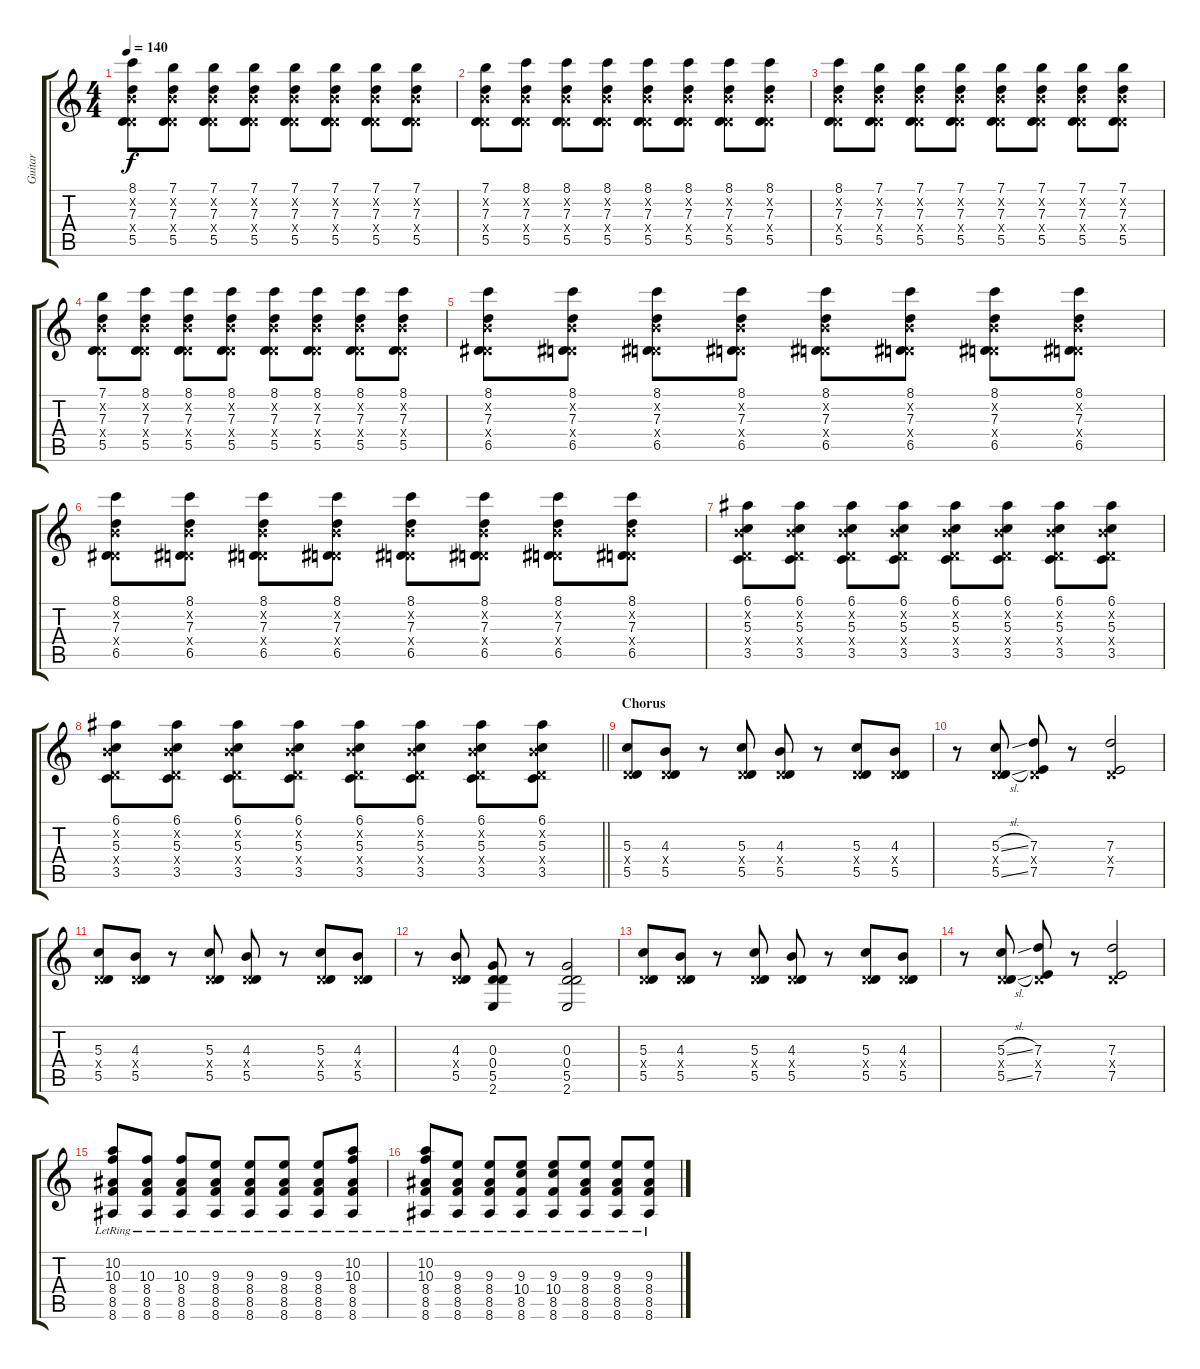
\track ("Guitar" "Guitar") {instrument electricguitarclean}
\staff {score tabs}
\tuning (E4 B3 G3 D3 A2 D2) {hide}
\ts (4 4)
\tempo 140
\clef g2
\ks c
(8.1 0.2{x} 7.3 0.4{x} 5.5).8{dy f} (7.1 0.2{x} 7.3 0.4{x} 5.5).8 (7.1 0.2{x} 7.3 0.4{x} 5.5).8 (7.1 0.2{x} 7.3 0.4{x} 5.5).8 (7.1 0.2{x} 7.3 0.4{x} 5.5).8 (7.1 0.2{x} 7.3 0.4{x} 5.5).8 (7.1 0.2{x} 7.3 0.4{x} 5.5).8 (7.1 0.2{x} 7.3 0.4{x} 5.5).8 |
(7.1 0.2{x} 7.3 0.4{x} 5.5).8 (8.1 0.2{x} 7.3 0.4{x} 5.5).8 (8.1 0.2{x} 7.3 0.4{x} 5.5).8 (8.1 0.2{x} 7.3 0.4{x} 5.5).8 (8.1 0.2{x} 7.3 0.4{x} 5.5).8 (8.1 0.2{x} 7.3 0.4{x} 5.5).8 (8.1 0.2{x} 7.3 0.4{x} 5.5).8 (8.1 0.2{x} 7.3 0.4{x} 5.5).8 |
(8.1 0.2{x} 7.3 0.4{x} 5.5).8 (7.1 0.2{x} 7.3 0.4{x} 5.5).8 (7.1 0.2{x} 7.3 0.4{x} 5.5).8 (7.1 0.2{x} 7.3 0.4{x} 5.5).8 (7.1 0.2{x} 7.3 0.4{x} 5.5).8 (7.1 0.2{x} 7.3 0.4{x} 5.5).8 (7.1 0.2{x} 7.3 0.4{x} 5.5).8 (7.1 0.2{x} 7.3 0.4{x} 5.5).8 |
(7.1 0.2{x} 7.3 0.4{x} 5.5).8 (8.1 0.2{x} 7.3 0.4{x} 5.5).8 (8.1 0.2{x} 7.3 0.4{x} 5.5).8 (8.1 0.2{x} 7.3 0.4{x} 5.5).8 (8.1 0.2{x} 7.3 0.4{x} 5.5).8 (8.1 0.2{x} 7.3 0.4{x} 5.5).8 (8.1 0.2{x} 7.3 0.4{x} 5.5).8 (8.1 0.2{x} 7.3 0.4{x} 5.5).8 |
(8.1 0.2{x} 7.3 0.4{x} 6.5).8 (8.1 0.2{x} 7.3 0.4{x} 6.5).8 (8.1 0.2{x} 7.3 0.4{x} 6.5).8 (8.1 0.2{x} 7.3 0.4{x} 6.5).8 (8.1 0.2{x} 7.3 0.4{x} 6.5).8 (8.1 0.2{x} 7.3 0.4{x} 6.5).8 (8.1 0.2{x} 7.3 0.4{x} 6.5).8 (8.1 0.2{x} 7.3 0.4{x} 6.5).8 |
(8.1 0.2{x} 7.3 0.4{x} 6.5).8 (8.1 0.2{x} 7.3 0.4{x} 6.5).8 (8.1 0.2{x} 7.3 0.4{x} 6.5).8 (8.1 0.2{x} 7.3 0.4{x} 6.5).8 (8.1 0.2{x} 7.3 0.4{x} 6.5).8 (8.1 0.2{x} 7.3 0.4{x} 6.5).8 (8.1 0.2{x} 7.3 0.4{x} 6.5).8 (8.1 0.2{x} 7.3 0.4{x} 6.5).8 |
(6.1 0.2{x} 5.3 0.4{x} 3.5).8 (6.1 0.2{x} 5.3 0.4{x} 3.5).8 (6.1 0.2{x} 5.3 0.4{x} 3.5).8 (6.1 0.2{x} 5.3 0.4{x} 3.5).8 (6.1 0.2{x} 5.3 0.4{x} 3.5).8 (6.1 0.2{x} 5.3 0.4{x} 3.5).8 (6.1 0.2{x} 5.3 0.4{x} 3.5).8 (6.1 0.2{x} 5.3 0.4{x} 3.5).8 |
\barLineRight lightlight
(6.1 0.2{x} 5.3 0.4{x} 3.5).8 (6.1 0.2{x} 5.3 0.4{x} 3.5).8 (6.1 0.2{x} 5.3 0.4{x} 3.5).8 (6.1 0.2{x} 5.3 0.4{x} 3.5).8 (6.1 0.2{x} 5.3 0.4{x} 3.5).8 (6.1 0.2{x} 5.3 0.4{x} 3.5).8 (6.1 0.2{x} 5.3 0.4{x} 3.5).8 (6.1 0.2{x} 5.3 0.4{x} 3.5).8 |
\section ("" "Chorus")
(5.3 0.4{x} 5.5).8 (4.3 0.4{x} 5.5).8 r.8 (5.3 0.4{x} 5.5).8 (4.3 0.4{x} 5.5).8 r.8 (5.3 0.4{x} 5.5).8 (4.3 0.4{x} 5.5).8 |
r.8 (5.3{sl} 0.4{x} 5.5{sl}).8 (7.3 0.4{x} 7.5).8 r.8 (7.3 0.4{x} 7.5).2 |
(5.3 0.4{x} 5.5).8 (4.3 0.4{x} 5.5).8 r.8 (5.3 0.4{x} 5.5).8 (4.3 0.4{x} 5.5).8 r.8 (5.3 0.4{x} 5.5).8 (4.3 0.4{x} 5.5).8 |
r.8 (4.3 0.4{x} 5.5).8 (0.3 0.4 5.5 2.6).8 r.8 (0.3 0.4 5.5 2.6).2 |
(5.3 0.4{x} 5.5).8 (4.3 0.4{x} 5.5).8 r.8 (5.3 0.4{x} 5.5).8 (4.3 0.4{x} 5.5).8 r.8 (5.3 0.4{x} 5.5).8 (4.3 0.4{x} 5.5).8 |
r.8 (5.3{sl} 0.4{x} 5.5{sl}).8 (7.3 0.4{x} 7.5).8 r.8 (7.3 0.4{x} 7.5).2 |
(10.2{lr} 10.3{lr} 8.4{lr} 8.5{lr} 8.6{lr}).8 (10.3{lr} 8.4{lr} 8.5{lr} 8.6{lr}).8 (10.3{lr} 8.4{lr} 8.5{lr} 8.6{lr}).8 (9.3{lr} 8.4{lr} 8.5{lr} 8.6{lr}).8 (9.3{lr} 8.4{lr} 8.5{lr} 8.6{lr}).8 (9.3{lr} 8.4{lr} 8.5{lr} 8.6{lr}).8 (9.3{lr} 8.4{lr} 8.5{lr} 8.6{lr}).8 (10.2 10.3{lr} 8.4{lr} 8.5{lr} 8.6{lr}).8 |
(10.2{lr} 10.3{lr} 8.4{lr} 8.5{lr} 8.6{lr}).8 (9.3{lr} 8.4{lr} 8.5{lr} 8.6{lr}).8 (9.3{lr} 8.4{lr} 8.5{lr} 8.6{lr}).8 (9.3{lr} 10.4{lr} 8.5{lr} 8.6{lr}).8 (9.3{lr} 10.4{lr} 8.5{lr} 8.6{lr}).8 (9.3{lr} 8.4{lr} 8.5{lr} 8.6{lr}).8 (9.3{lr} 8.4{lr} 8.5{lr} 8.6{lr}).8 (9.3{lr} 8.4{lr} 8.5{lr} 8.6{lr}).8
